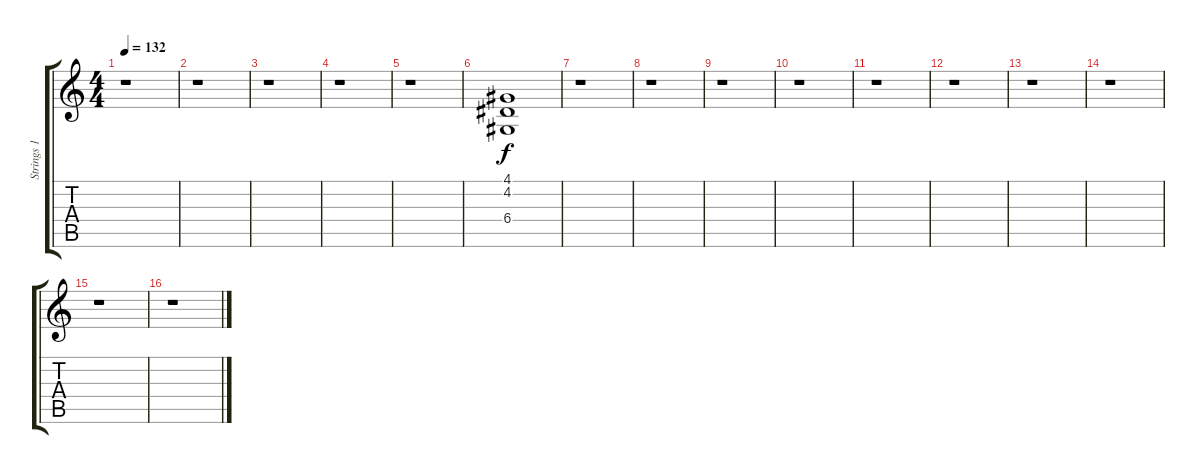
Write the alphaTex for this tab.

\track ("Strings 1" "Strings 1") {instrument stringensemble1}
\staff {score tabs}
\tuning (E4 B3 G3 D3 A2 E2) {hide}
\ts (4 4)
\tempo 132
\clef g2
\ks c
r.1{dy f} |
r.1 |
r.1 |
r.1 |
r.1 |
(4.1 4.2 6.4).1{volume 12} |
r.1 |
r.1 |
r.1 |
r.1 |
r.1 |
r.1 |
r.1 |
r.1 |
r.1 |
r.1
